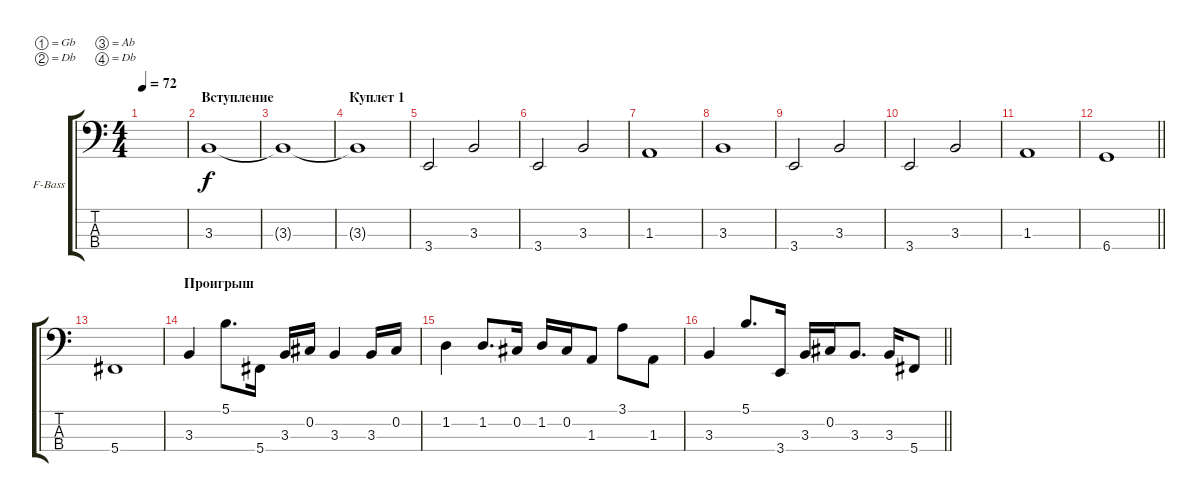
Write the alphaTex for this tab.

\bracketExtendMode groupsimilarinstruments
\firstSystemTrackNameOrientation horizontal
\otherSystemsTrackNameOrientation horizontal
\track ("Бас" "F-Bass") {instrument fretlessbass}
\staff {score tabs}
\tuning (Gb2 Db2 Ab1 Db1)
\ts (4 4)
\tempo 72
\clef f4
\ks c
|
\section ("" "Вступление")
3.3.1 |
3.3{t}.1 |
\section ("" "Куплет 1")
3.3{t}.1 |
3.4.2 3.3.2 |
3.4.2 3.3.2 |
1.3.1 |
3.3.1 |
3.4.2 3.3.2 |
3.4.2 3.3.2 |
1.3.1 |
\barLineRight lightlight
6.4.1 |
5.4.1 |
\section ("" "Проигрыш")
3.3.4 5.1.8{d} 5.4.16 3.3.16 0.2.16 3.3.4 3.3.16 0.2.16 |
1.2.4 1.2.8{d} 0.2.16 1.2.16 0.2.16 1.3.8 3.1.8 1.3.8 |
\barLineRight lightlight
3.3.4 5.1.8{d} 3.4.16 3.3.16 0.2.16 3.3.8{d} 3.3.16 5.4.8
